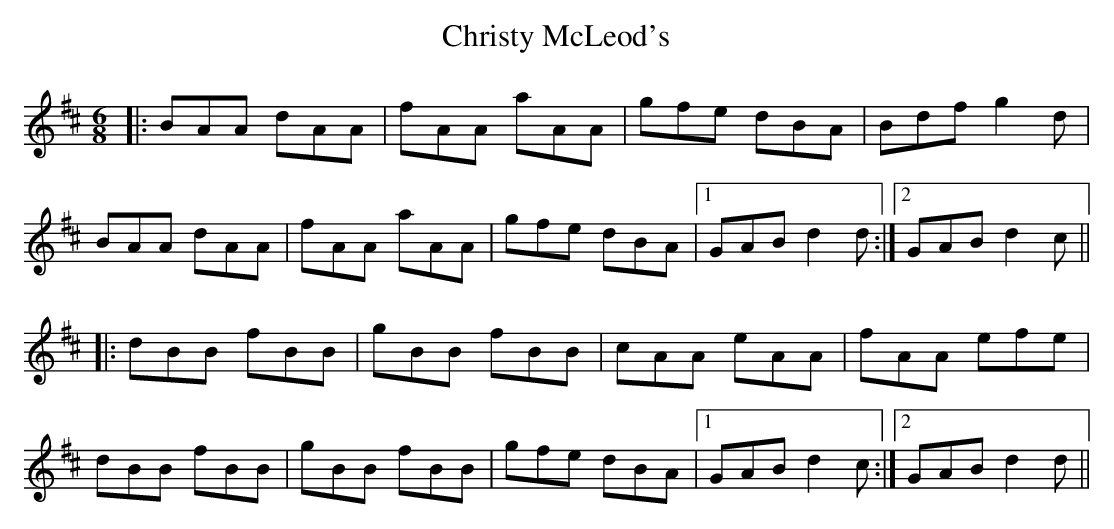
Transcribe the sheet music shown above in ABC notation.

X:1
T: Christy McLeod's
M: 6/8
L: 1/8
K: Dmaj
|: BAA dAA | fAA aAA | gfe dBA | Bdf g2d |
BAA dAA | fAA aAA | gfe dBA |1 GAB d2d :|2 GAB d2c ||
|: dBB fBB | gBB fBB | cAA eAA | fAA efe |
dBB fBB | gBB fBB | gfe dBA |1 GAB d2c :|2 GAB d2d ||
